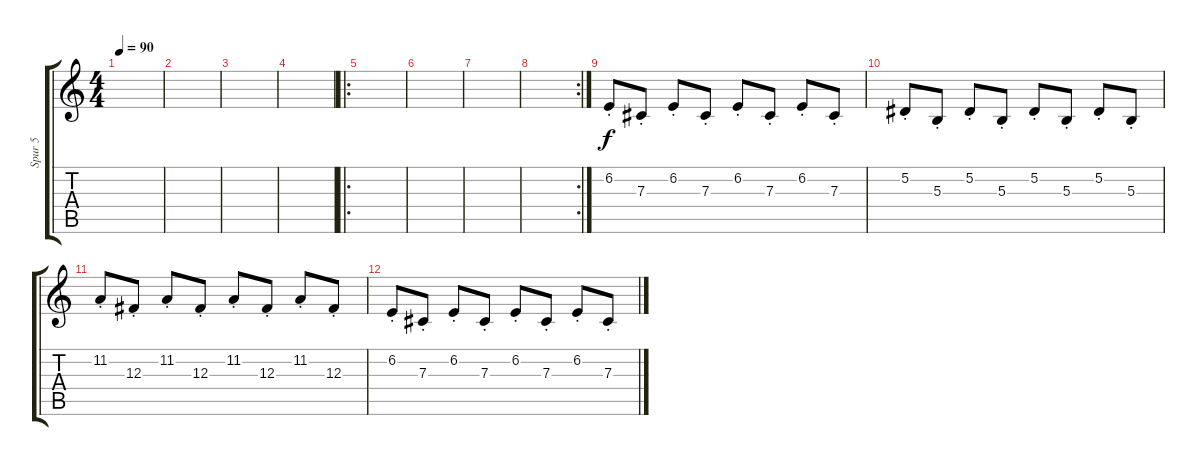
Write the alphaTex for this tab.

\track ("Spur 5" "Spur 5") {instrument pad2warm}
\staff {score tabs}
\tuning (Eb4 Bb3 Gb3 Db3 Ab2 Db2) {hide}
\ts (4 4)
\tempo 90
\clef g2
\ks c
|
|
|
|
\ro
|
|
|
\rc 2
|
6.2{st}.8 7.3{st}.8 6.2{st}.8 7.3{st}.8 6.2{st}.8 7.3{st}.8 6.2{st}.8 7.3{st}.8 |
5.2{st}.8 5.3{st}.8 5.2{st}.8 5.3{st}.8 5.2{st}.8 5.3{st}.8 5.2{st}.8 5.3{st}.8 |
11.2{st}.8 12.3{st}.8 11.2{st}.8 12.3{st}.8 11.2{st}.8 12.3{st}.8 11.2{st}.8 12.3{st}.8 |
6.2{st}.8 7.3{st}.8 6.2{st}.8 7.3{st}.8 6.2{st}.8 7.3{st}.8 6.2{st}.8 7.3{st}.8
